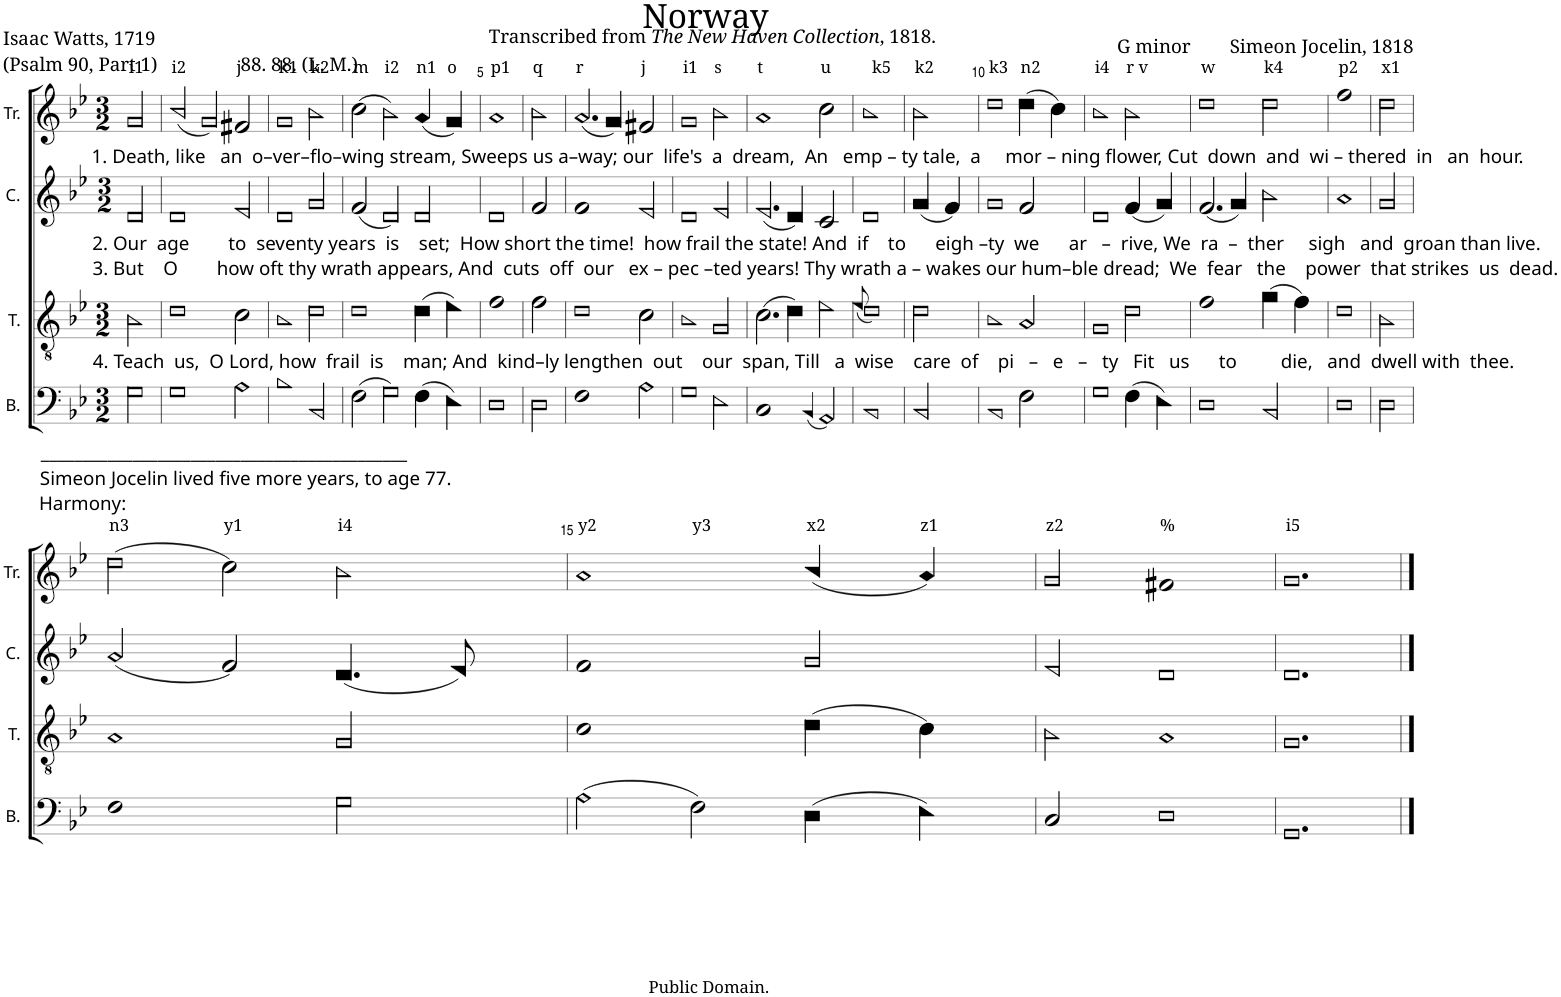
**kern	**kern	**kern	**kern	**harte
*part4	*part3	*part2	*part1	*part1
*staff4	*staff3	*staff2	*staff1	*
*I"B.	*I"T.	*I"C.	*I"Tr.	*
*I'B.	*I'T.	*I'C.	*I'Tr.	*
*clefF4	*clefGv2	*clefG2	*clefG2	*
*k[b-e-]	*k[b-e-]	*k[b-e-]	*k[b-e-]	*
*M3/2	*M3/2	*M3/2	*M3/2	*
=1	=1	=1	=1	=1
!	!	!	!LO:TX:b:t=1. Death, like   an  o–ver–flo–wing stream, Sweeps us a–way; our  life's  a  dream,  An   emp – ty tale,  a     mor – ning flower, Cut  down  and  wi – thered  in   an  hour.	!
!	!	!LO:TX:b:t=2. Our  age        to  seventy years  is    set;  How short the time!  how frail the state! And  if    to      eigh –ty  we      ar   –  rive, We  ra  –  ther     sigh   and  groan than live.	!	!
!	!	!LO:TX:b:t=3. But    O        how oft thy wrath appears, And  cuts  off  our   ex – pec –ted years! Thy wrath a – wakes our hum–ble dread;  We  fear   the    power  that strikes  us  dead.	!	!
!	!LO:TX:b:t=4. Teach  us,  O Lord, how  frail  is    man; And  kind–ly lengthen  out    our  span, Till   a  wise    care  of    pi   –   e   –   ty   Fit   us      to         die,   and  dwell with  thee.	!	!	!
!LO:TX:b:t=____________________________________________	!	!	!	!
!LO:TX:b:t=Simeon Jocelin lived five more years, to age 77.	!	!	!	!
!LO:TX:b:t=Harmony&colon;	!	!	!	!LO:H:kt=i1
2G!\	2B-!\	2d!/	2g!/	N
=2	=2	=2	=2	=2
!	!	!	!	!LO:H:kt=i2
1G!	1d!	1d!	(2b-!/	N
.	.	.	2g!/)	.
!	!	!	!	!LO:H:kt=j
2A!\	2c!\	2e-!/	2f#X!/	N
=3	=3	=3	=3	=3
!	!	!	!	!LO:H:kt=k1
1B-!	1B-!	1d!	1g!	N
!	!	!	!	!LO:H:kt=k2
2BB-!/	2d!\	2g!/	2b-!\	N
=4	=4	=4	=4	=4
!	!	!	!	!LO:H:kt=m
(2F!\	1d!	(2f!/	(2cc!\	N
!	!	!	!	!LO:H:kt=i2
2G!\)	.	2d!/)	2b-!\)	N
!	!	!	!	!LO:H:kt=n1
(4F!\	(4d!\	2d!/	(4a!/	N
!	!	!	!	!LO:H:kt=o
4E-!\)	4e-!\)	.	4g!/)	N
=5	=5	=5	=5	=5
!	!	!	!	!LO:H:kt=p1
1D!	1f!	1d!	1a!	N
!	!	!	!	!LO:H:kt=q
2D!\	2f!\	2f!/	2b-!\	N
=6	=6	=6	=6	=6
!	!	!	!	!LO:H:kt=r
1F!	1d!	1f!	(2.a!/	N
.	.	.	4g!/)	.
!	!	!	!	!LO:H:kt=j
2A!\	2c!\	2e-!/	2f#X!/	N
=7	=7	=7	=7	=7
!	!	!	!	!LO:H:kt=i1
1G!	1B-!	1d!	1g!	N
!	!	!	!	!LO:H:kt=s
2E-!\	2G!/	2e-!/	2b-!\	N
=8	=8	=8	=8	=8
!	!	!	!	!LO:H:kt=t
1C!	(2.c!\	(2.e-!/	1a!	N
.	4d!\)	4d!/)	.	.
(4qBB-/	.	.	.	.
!	!	!	!	!LO:H:kt=u
2AA!/)	2e-!\	2c!/	2cc!\	N
=9	=9	=9	=9	=9
.	(8qe-/	.	.	.
!	!	!	!	!LO:H:kt=k5
1BB-!	1d!)	1d!	1b-!	N
!	!	!	!	!LO:H:kt=k2
2BB-!/	2d!\	(4g!/	2b-!\	N
.	.	4f!/)	.	.
=10	=10	=10	=10	=10
!	!	!	!	!LO:H:kt=k3
1BB-!	1B-!	1g!	1dd!	N
!	!	!	!	!LO:H:kt=n2
2F!\	2A!/	2f!/	(4dd!\	N
.	.	.	4cc!\)	.
=11	=11	=11	=11	=11
!	!	!	!	!LO:H:kt=i4
1G!	1G!	1d!	1b-!	N
!	!	!	!	!LO:H:kt=r v
(4F!\	2d!\	(4f!/	2b-!\	N
4E-!\)	.	4g!/)	.	.
=12	=12	=12	=12	=12
!	!	!	!	!LO:H:kt=w
1D!	1f!	(2.f!/	1dd!	N
.	.	4g!/)	.	.
!	!	!	!	!LO:H:kt=k4
2BB-!/	(4g!\	2b-!\	2dd!\	N
.	4f!\)	.	.	.
=13	=13	=13	=13	=13
!	!	!	!	!LO:H:kt=p2
1D!	1d!	1a!	1ff!	N
!	!	!	!	!LO:H:kt=x1
2D!\	2B-!\	2g!/	2dd!\	N
!!LO:LB:g=z
=14	=14	=14	=14	=14
!	!	!	!	!LO:H:kt=n3
1F!	1A!	(2a!/	(2dd!\	N
!	!	!	!	!LO:H:kt=y1
.	.	2f!/)	2cc!\)	N
!	!	!	!	!LO:H:kt=i4
2G!\	2G!/	(4.d!/	2b-!\	N
.	.	8e-!/)	.	.
=15	=15	=15	=15	=15
!	!	!	!	!LO:H:n=1:kt=y2
!	!	!	!	!LO:H:n=2:kt=y3
(2A!\	1c!	1f!	1a!	N N
2F!\)	.	.	.	.
!	!	!	!	!LO:H:kt=x2
(4D!\	(4d!\	2g!/	(4b-!/	N
!	!	!	!	!LO:H:kt=z1
4E-!\)	4c!\)	.	4a!/)	N
=16	=16	=16	=16	=16
!	!	!	!	!LO:H:kt=z2
2C!/	2B-!\	2e-!/	2g!/	N
!	!	!	!	!LO:H:kt=%
1D!	1A!	1d!	1f#X!	N
=17	=17	=17	=17	=17
!	!	!	!	!LO:H:kt=i5
1.GG!	1.G!	1.d!	1.g!	N
==	==	==	==	==
*-	*-	*-	*-	*-
